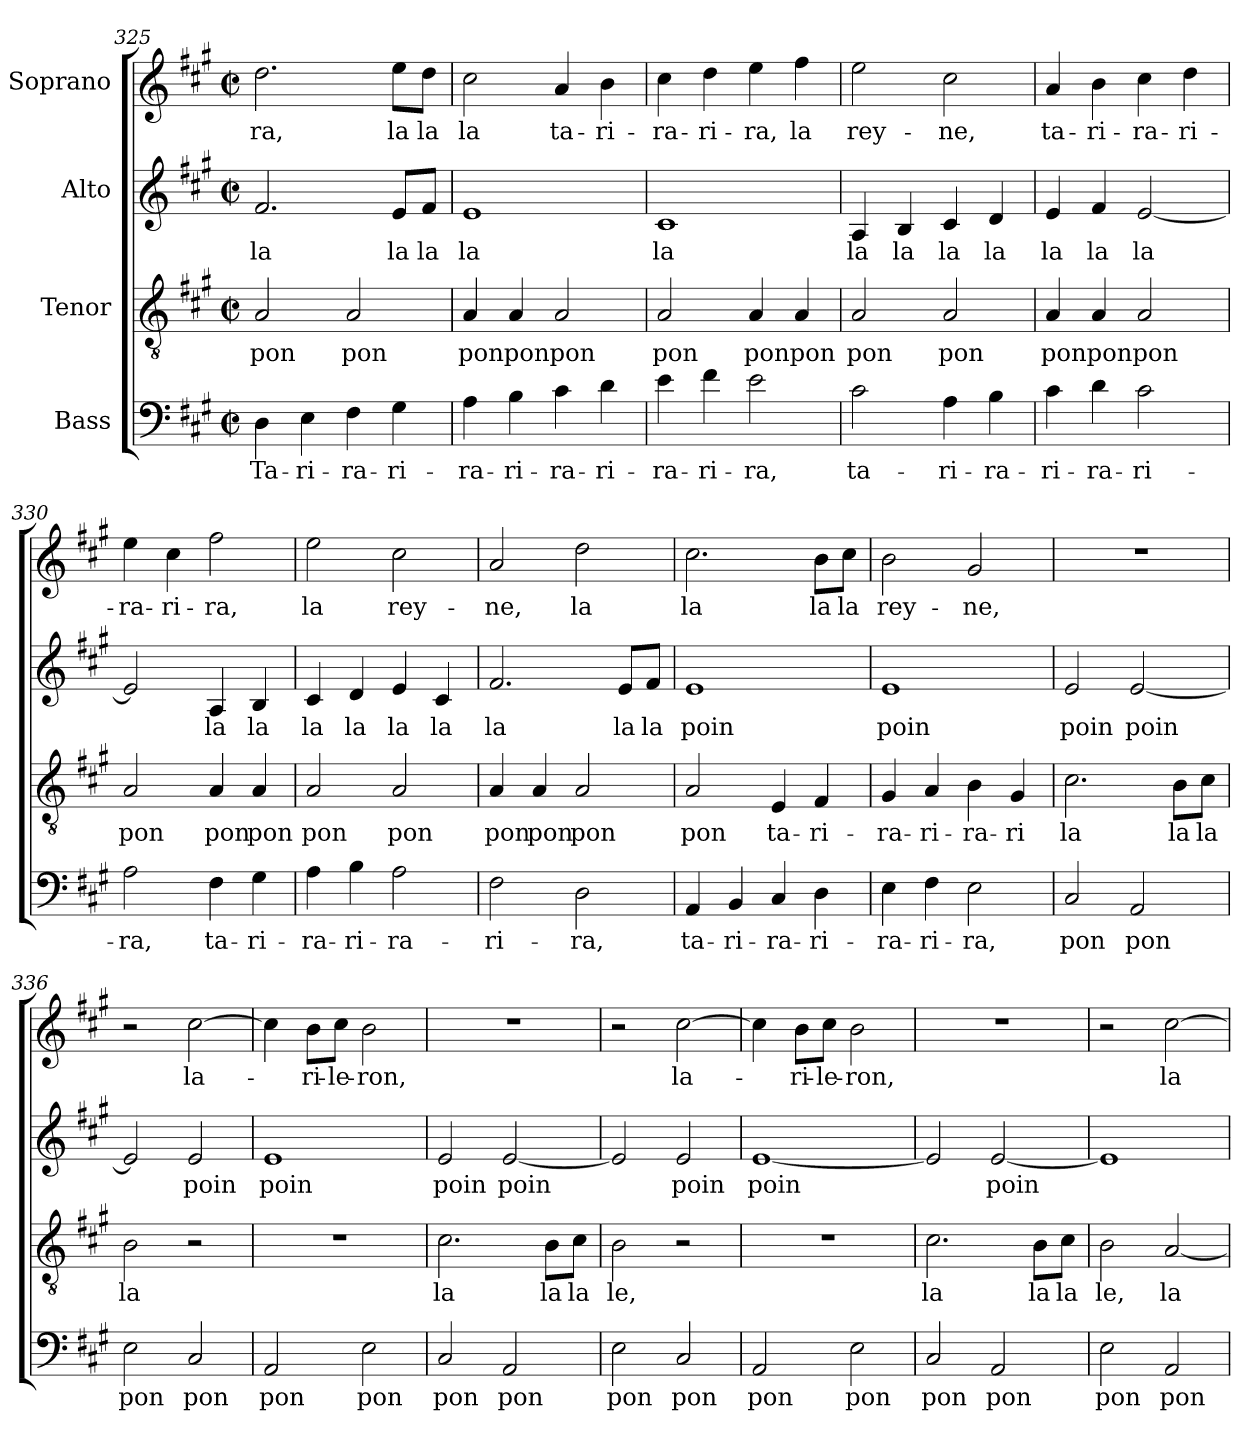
**kern	**text	**kern	**text	**kern	**text	**kern	**text
*part4	*part4	*part3	*part3	*part2	*part2	*part1	*part1
*staff4	*staff4	*staff3	*staff3	*staff2	*staff2	*staff1	*staff1
*I"Bass	*	*I"Tenor	*	*I"Alto	*	*I"Soprano	*
*clefF4	*	*clefGv2	*	*clefG2	*	*clefG2	*
*k[f#c#g#]	*	*k[f#c#g#]	*	*k[f#c#g#]	*	*k[f#c#g#]	*
*A:	*	*A:	*	*A:	*	*A:	*
*M2/2	*	*M2/2	*	*M2/2	*	*M2/2	*
*met(c|)	*	*met(c|)	*	*met(c|)	*	*met(c|)	*
=325	=325	=325	=325	=325	=325	=325	=325
4D\	Ta-	2A/	pon	2.f#/	la	2.dd\	-ra,
4E\	-ri-	.	.	.	.	.	.
4F#\	-ra-	2A/	pon	.	.	.	.
4G#\	-ri-	.	.	8e/L	la	8ee\L	la
.	.	.	.	8f#/J	la	8dd\J	la
=326	=326	=326	=326	=326	=326	=326	=326
4A\	-ra-	4A/	pon	1e	la	2cc#\	la
4B\	-ri-	4A/	pon	.	.	.	.
4c#\	-ra-	2A/	pon	.	.	4a/	ta-
4d\	-ri-	.	.	.	.	4b\	-ri-
=327	=327	=327	=327	=327	=327	=327	=327
4e\	-ra-	2A/	pon	1c#	la	4cc#\	-ra-
4f#\	-ri-	.	.	.	.	4dd\	-ri-
2e\	-ra,	4A/	pon	.	.	4ee\	-ra,
.	.	4A/	pon	.	.	4ff#\	la
!!LO:LB:g=z
=328	=328	=328	=328	=328	=328	=328	=328
2c#\	ta-	2A/	pon	4A/	la	2ee\	rey-
.	.	.	.	4B/	la	.	.
4A\	-ri-	2A/	pon	4c#/	la	2cc#\	-ne,
4B\	-ra-	.	.	4d/	la	.	.
=329	=329	=329	=329	=329	=329	=329	=329
4c#\	-ri-	4A/	pon	4e/	la	4a/	ta-
4d\	-ra-	4A/	pon	4f#/	la	4b\	-ri-
2c#\	-ri-	2A/	pon	[2e/	la	4cc#\	-ra-
.	.	.	.	.	.	4dd\	-ri-
=330	=330	=330	=330	=330	=330	=330	=330
2A\	-ra,	2A/	pon	2e/]	.	4ee\	-ra-
.	.	.	.	.	.	4cc#\	-ri-
4F#\	ta-	4A/	pon	4A/	la	2ff#\	-ra,
4G#\	-ri-	4A/	pon	4B/	la	.	.
=331	=331	=331	=331	=331	=331	=331	=331
4A\	-ra-	2A/	pon	4c#/	la	2ee\	la
4B\	-ri-	.	.	4d/	la	.	.
2A\	-ra-	2A/	pon	4e/	la	2cc#\	rey-
.	.	.	.	4c#/	la	.	.
=332	=332	=332	=332	=332	=332	=332	=332
2F#\	-ri-	4A/	pon	2.f#/	la	2a/	-ne,
.	.	4A/	pon	.	.	.	.
2D\	-ra,	2A/	pon	.	.	2dd\	la
.	.	.	.	8e/L	la	.	.
.	.	.	.	8f#/J	la	.	.
=333	=333	=333	=333	=333	=333	=333	=333
4AA/	ta-	2A/	pon	1e	poin	2.cc#\	la
4BB/	-ri-	.	.	.	.	.	.
4C#/	-ra-	4E/	ta-	.	.	.	.
4D\	-ri-	4F#/	-ri-	.	.	8b\L	la
.	.	.	.	.	.	8cc#\J	la
=334	=334	=334	=334	=334	=334	=334	=334
4E\	-ra-	4G#/	-ra-	1e	poin	2b\	rey-
4F#\	-ri-	4A/	-ri-	.	.	.	.
2E\	-ra,	4B\	-ra-	.	.	2g#/	-ne,
.	.	4G#/	-ri	.	.	.	.
!!LO:LB:g=z
=335	=335	=335	=335	=335	=335	=335	=335
2C#/	pon	2.c#\	la	2e/	poin	1r	.
2AA/	pon	.	.	[2e/	poin	.	.
.	.	8B\L	la	.	.	.	.
.	.	8c#\J	la	.	.	.	.
=336	=336	=336	=336	=336	=336	=336	=336
2E\	pon	2B\	la	2e/]	.	2r	.
2C#/	pon	2r	.	2e/	poin	[2cc#\	la-
=337	=337	=337	=337	=337	=337	=337	=337
2AA/	pon	1r	.	1e	poin	4cc#\]	.
.	.	.	.	.	.	8b\L	-ri-
.	.	.	.	.	.	8cc#\J	-le-
2E\	pon	.	.	.	.	2b\	-ron,
=338	=338	=338	=338	=338	=338	=338	=338
2C#/	pon	2.c#\	la	2e/	poin	1r	.
2AA/	pon	.	.	[2e/	poin	.	.
.	.	8B\L	la	.	.	.	.
.	.	8c#\J	la	.	.	.	.
=339	=339	=339	=339	=339	=339	=339	=339
2E\	pon	2B\	le,	2e/]	.	2r	.
2C#/	pon	2r	.	2e/	poin	[2cc#\	la-
=340	=340	=340	=340	=340	=340	=340	=340
2AA/	pon	1r	.	[1e	poin	4cc#\]	.
.	.	.	.	.	.	8b\L	-ri-
.	.	.	.	.	.	8cc#\J	-le-
2E\	pon	.	.	.	.	2b\	-ron,
=341	=341	=341	=341	=341	=341	=341	=341
2C#/	pon	2.c#\	la	2e/]	.	1r	.
2AA/	pon	.	.	[2e/	poin	.	.
.	.	8B\L	la	.	.	.	.
.	.	8c#\J	la	.	.	.	.
=342	=342	=342	=342	=342	=342	=342	=342
2E\	pon	2B\	le,	1e]	.	2r	.
2AA/	pon	[2A/	la	.	.	[2cc#\	la-
=	=	=	=	=	=	=	=
*-	*-	*-	*-	*-	*-	*-	*-
